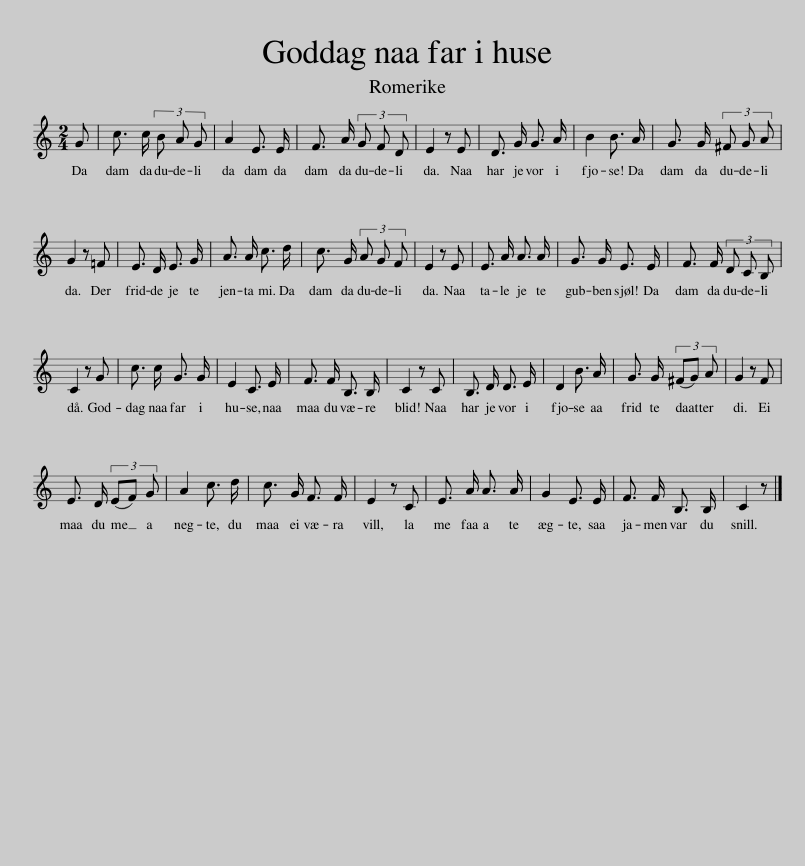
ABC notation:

X:1
L:1/8
M:2/4
I:linebreak $
K:C
V:1 treble
V:1
 G | c3/2 c/ (3B A G | A2 E3/2 E/ | F3/2 A/ (3G F D | E2 z E | %5
 D3/2 G/ G3/2 A/ | B2 B3/2 A/ | G3/2 G/ (3^F G A |$ G2 z =F | E3/2 D/ E3/2 G/ | %10
 A3/2 A/ c3/2 d/ | c3/2 G/ (3A G F | E2 z E | E3/2 A/ A3/2 A/ | G3/2 G/ E3/2 E/ | %15
 F3/2 F/ (3D C B, |$ C2 z G | c3/2 c/ G3/2 G/ | E2 C3/2 E/ | F3/2 F/ B,3/2 B,/ | %20
 C2 z C | B,3/2 D/ D3/2 E/ | D2 B3/2 A/ | G3/2 G/ (3(^FG) A | G2 z F |$ %25
 E3/2 D/ (3(EF) G | A2 c3/2 d/ | c3/2 G/ F3/2 F/ | E2 z C | E3/2 A/ A3/2 A/ | %30
 G2 E3/2 E/ | F3/2 F/ B,3/2 B,/ | C2 z |] %33
